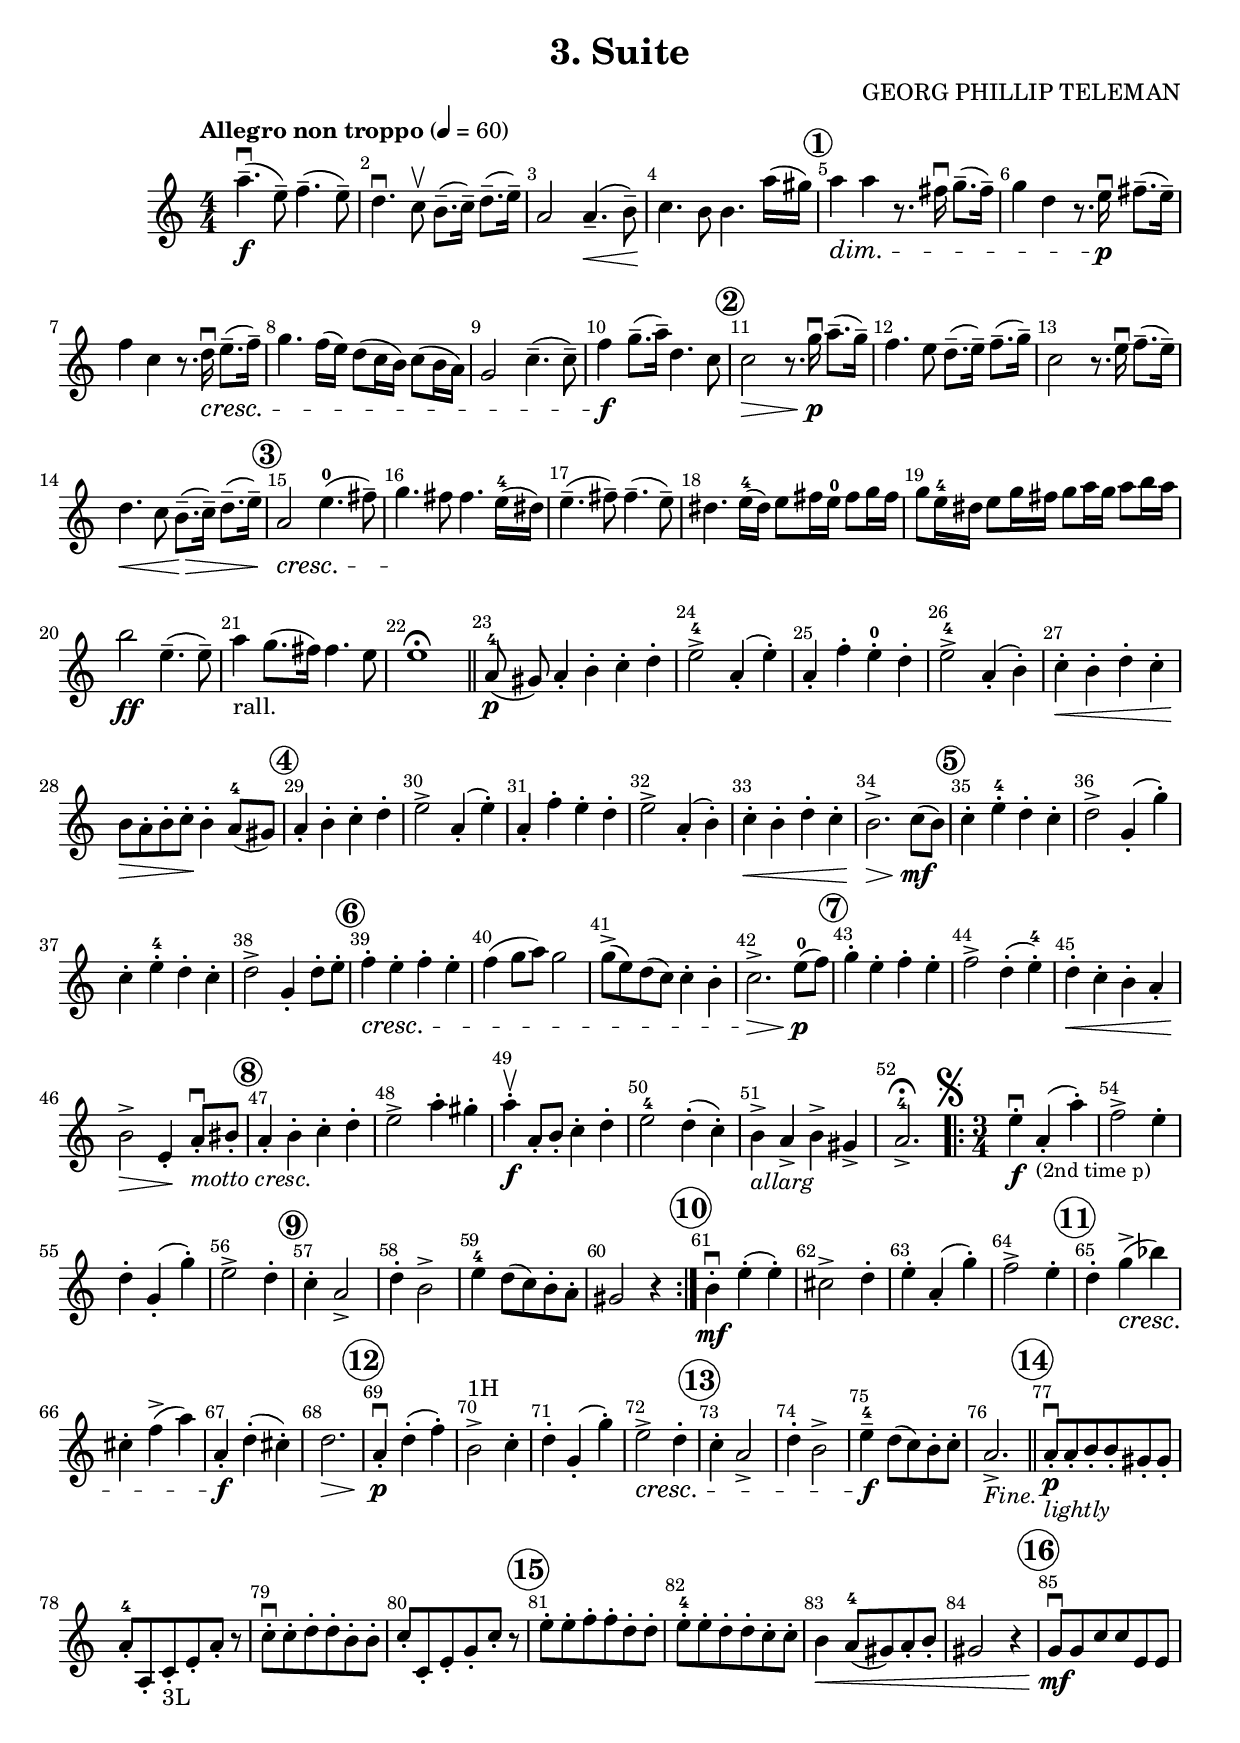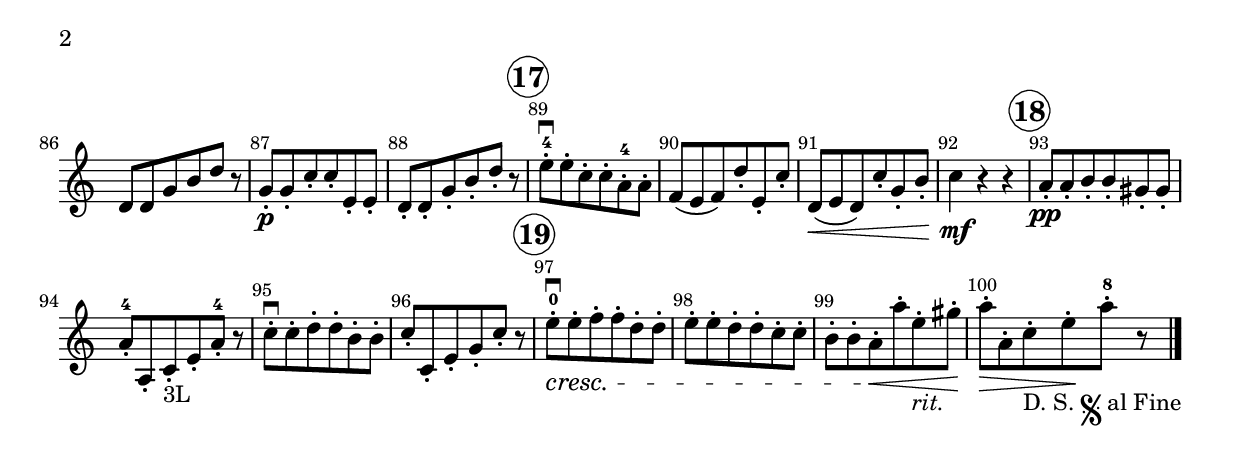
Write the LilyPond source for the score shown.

\version "2.18.2"
\header{
  title = "3. Suite"
  arranger = "GEORG PHILLIP TELEMAN"
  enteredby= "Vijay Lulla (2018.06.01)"
}

\layout {
  \context {
    \Score
      \override BarNumber.break-visibility = ##(#f #t #t)
      \override MultiMeasureRest.expand-limit = #1
      %% \override SpacingSpanner.base-shortest-duration = #(ly:make-moment 1/20)
  }
}

voiceconsts = {
  \key c \major
  \numericTimeSignature
  \compressFullBarRests
  \tempo "Allegro non troppo" 4 = 60
}

%% showLastLength = R1*8 %% last few measures %% Comment to typeset whole score

\book {
  \score {
    \new Staff {
      \new Voice {
        \relative c''' {
          \voiceconsts
          \set Score.markFormatter = #format-mark-circle-numbers
          \time 4/4 \clef treble
          a4.--(\f\downbow e8--) f4.--( e8--) |
          d4.\downbow c8\upbow b8.--( c16--) d8.--( e16--) | a,2 a4.--(\< b8--) |
          c4.\! b8 b4. a'16( gis16) | \mark\default\barNumberCheck #5
          a4_\dim a4 r8. fis16\downbow g8.--( fis16--) |
          g4 d4 r8. e16\p\downbow fis8.--( e16--) |
          f4 c4 r8. d16\downbow\cresc e8.--( f16--) |
          g4. f16( e16) d8( c16 b16) c8( b16 a16) | g2 c4.--( c8--) |
          f4\f g8.--( a16--) d,4. c8 |\mark\default\barNumberCheck #11
          c2\> r8. g'16\downbow\p a8.--( g16--) |
          f4. e8 d8.--( e16--) f8.--( g16--) | c,2 r8. e16\downbow f8.--( e16--) |
          d4.\< c8 b8.--(\> c16--) d8.--( e16--) | \mark\default\barNumberCheck #15
          a,2\cresc e'4.-0( fis8--) | g4.\! fis8 fis4. e16-4( dis16) |
          e4.--( fis8--) fis4.--( e8--) |
          dis4. e16-4( dis16) e8 fis16 e16-0 fis8 g16 fis16 |
          g8 e16-4 dis16 e8 g16 fis16 g8 a16 g16 a8 b16 a16 |
          b2\ff e,4.--( e8--) | a4_"rall." g8.( fis16) fis4. e8 |
          e1\fermata \bar"||"

          %% \tempo "Allegro"

          \cadenzaOn a,8\p-4( gis8) \cadenzaOff |
          a4-. b4-. c4-. d4-. | e2->-4 a,4-.( e'4-.) |
          a,4-. f'4-. e4-0-. d4-. | e2->-4 a,4-.( b4-.) | c4-.\< b4-. d4-. c4-. |
          b8\> a8-. b8-. c8-.\! b4-. a8(-4 gis8) | \mark\default\barNumberCheck #29
          a4-. b4-. c4-. d4-. | e2-> a,4-.( e'4-.) | a,4-. f'4-. e4-. d4-. |
          e2-> a,4-.( b4-.) | c4-.\< b4-. d4-. c4-. | b2.->\> c8(\mf b8) |
          \mark\default\barNumberCheck #35
          c4-. e4-.-4 d4-. c4-. | d2-> g,4-.( g'4-.) |
          c,4-. e4-.-4 d4-. c4-. | d2-> g,4-. d'8-. e8-. |
          \mark\default\barNumberCheck #39
          f4-.\cresc e4-. f4-. e4-. | f4( g8 a8) g2 | g8->( e8) d8( c8) c4-. b4-. |
          c2.->\> e8-0(\p f8) | \mark\default\barNumberCheck #43
          g4-. e4-. f4-. e4-. | f2-> d4-.( e4-.-4) | d4-.\< c4-. b4-. a4-. |
          b2->\> e,4-. \!a8-.\downbow_\markup{\italic "motto cresc."} bis8-. |
          \mark\default\barNumberCheck #47
          a4-. b4-. c4-. d4-. | e2-> a4-. gis4-. |
          a4-.\upbow\f a,8-. b8-. c4-. d4-. | e2-4 d4-.( c4-.) |
          b4->_\markup{\italic "allarg"} a4-> b4-> gis4-> | a2.->-4\fermata

          \time 3/4
          \mark \markup {\musicglyph #"scripts.segno"}
          \repeat volta 2 {
           {
             e'4-.\downbow\f a,4-._\markup{\small "(2nd time p)"}( a'4-.) |
             f2-> e4-. | d4-. g,4-.( g'4-.) |
             e2-> d4-. | \mark\default\barNumberCheck #57
             c4-. a2-> | d4-. b2-> | e4-4 d8( c8) b8-. a8-. |
             gis2 r4
           }
          }
          \mark\default\barNumberCheck #61
          b4-.\downbow\mf e4-.( e4-.) | cis2-> d4-. | e4-. a,4-.( g'4-.) |
          f2-> e4-. | \mark\default\barNumberCheck #65
          d4-. g4->(\cresc bes4) | cis,4-. f4->( a4-) | a,4-.\f d4-.( cis4-.) |
          d2.\> | \mark\default\barNumberCheck #69
          a4-.\downbow\p d4-.( f4-.) | b,2->^"1H" c4-. | d4-. g,4-.( g'4-.) |
          e2->\cresc d4-. | \mark\default\barNumberCheck #73
          c4-. a2-> | d4-. b2-> | e4---4\f d8( c8) b8-. c8-. |
          a2.->_\markup{\italic "Fine."} \bar"||"
          \mark\default \barNumberCheck #77
          a8-.\downbow\p_\markup{\italic "lightly"} a8-. b8-. b8-. gis8-. gis8-. |
          a8-.-4 a,8-. c8-.-"3L" e8-. a8-. r8 |
          c8-.\downbow c8-. d8-. d8-. b8-. b8-. | c8-. c,8-. e8-. g8-. c8-. r8 |
          \mark\default\barNumberCheck #81
          e8-. e8-. f8-. f8-. d8-. d8-. | e8-.-4 e8-. d8-. d8-. c8-. c8-. |
          b4\< a8-4( gis8) a8-. b8-. | gis2 r4 | \mark\default\barNumberCheck #85
          g8\downbow\mf g8 c8 c8 e,8 e8 | d8 d8 g8 b8 d8 r8 |
          g,8-.\p g8-. c8-. c8-. e,8-. e8-. | d8-. d8-. g8-. b8-. d8-. r8 |
          \mark\default\barNumberCheck #89
          e8-.-4\downbow e8-. c8-. c8-. a8-.-4 a8-. |
          f8( e8 f8) d'8-. e,8-. c'8-. |
          d,8(\< e8 d8) c'8-. g8-. b8-. | c4\mf r4 r4 |
          \mark\default\barNumberCheck #93
          a8-.\pp a8-. b8-. b8-. gis8-. gis8-. |
          a8-.-4 a,8-. c8-.-"3L" e8-. a8-.-4 r8 |
          c8-.\downbow c8-. d8-. d8-. b8-. b8-. |
          c8-. c,8-. e8-. g8-. c8-. r8 |\mark\default\barNumberCheck #97
          e8-.-0\downbow\cresc e8-. f8-. f8-. d8-. d8-. |
          e8-. e8-. d8-. d8-. c8-. c8-. |
          b8-. b8-. a8-.\< a'8-. e8-._\markup{\italic "rit."} gis8-. |
          a8-.\> a,8-. c8-._\markup{D. S. \musicglyph #"scripts.segno" al Fine} e8-. \!a-8-. r8 \bar "||"

          \bar"|."
        }
      }
    }
  }
}

